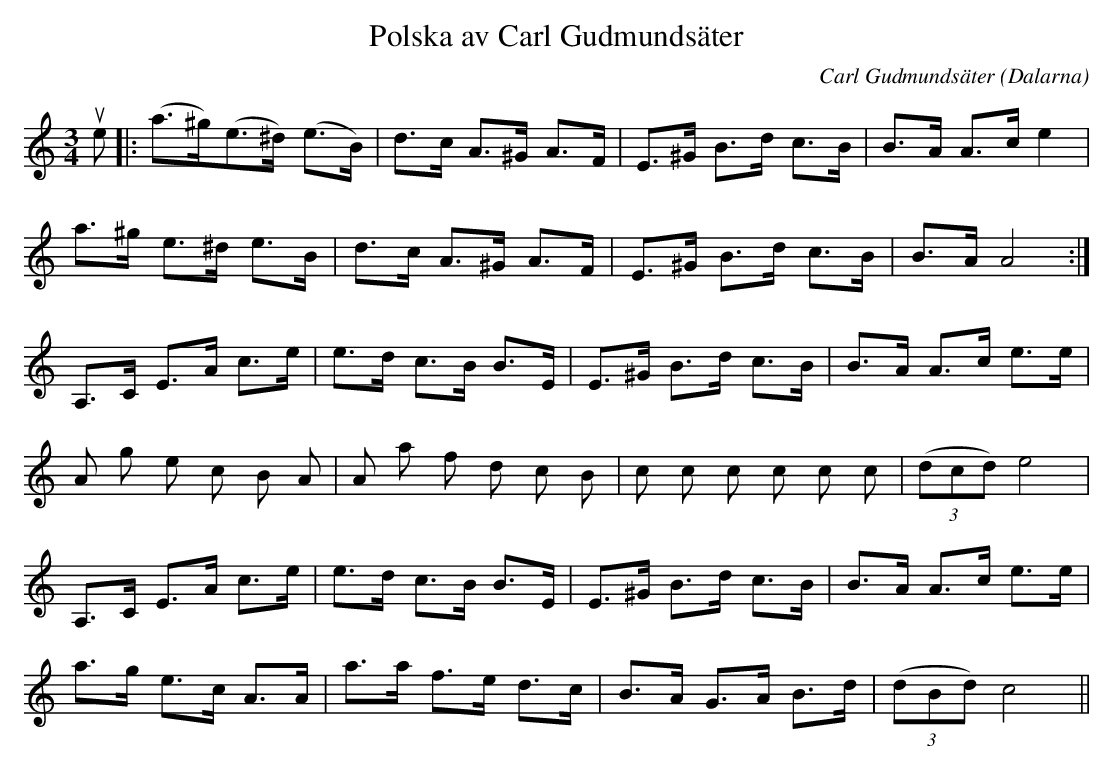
X:1
T:Polska av Carl Gudmundsäter
C:Carl Gudmundsäter
O:Dalarna
M:3/4
L:1/8
K:Am
ue|:(a>^g)(e>^d) (e>B)|d>c A>^G A>F|E>^G B>d c>B|B>A A>c e2|
a>^g e>^d e>B|d>c A>^G A>F|E>^G B>d c>B|B>A A4:|
A,>C E>A c>e|e>d c>B B>E|E>^G B>d c>B|B>A A>c e>e|
A g e c B A|A a f d c B|c c c c c c |(3 (dcd) e4|
A,>C E>A c>e|e>d c>B B>E|E>^G B>d c>B|B>A A>c e>e|
a>g e>c A>A|a>a f>e d>c|B>A G>A B>d|(3 (dBd) c4||
